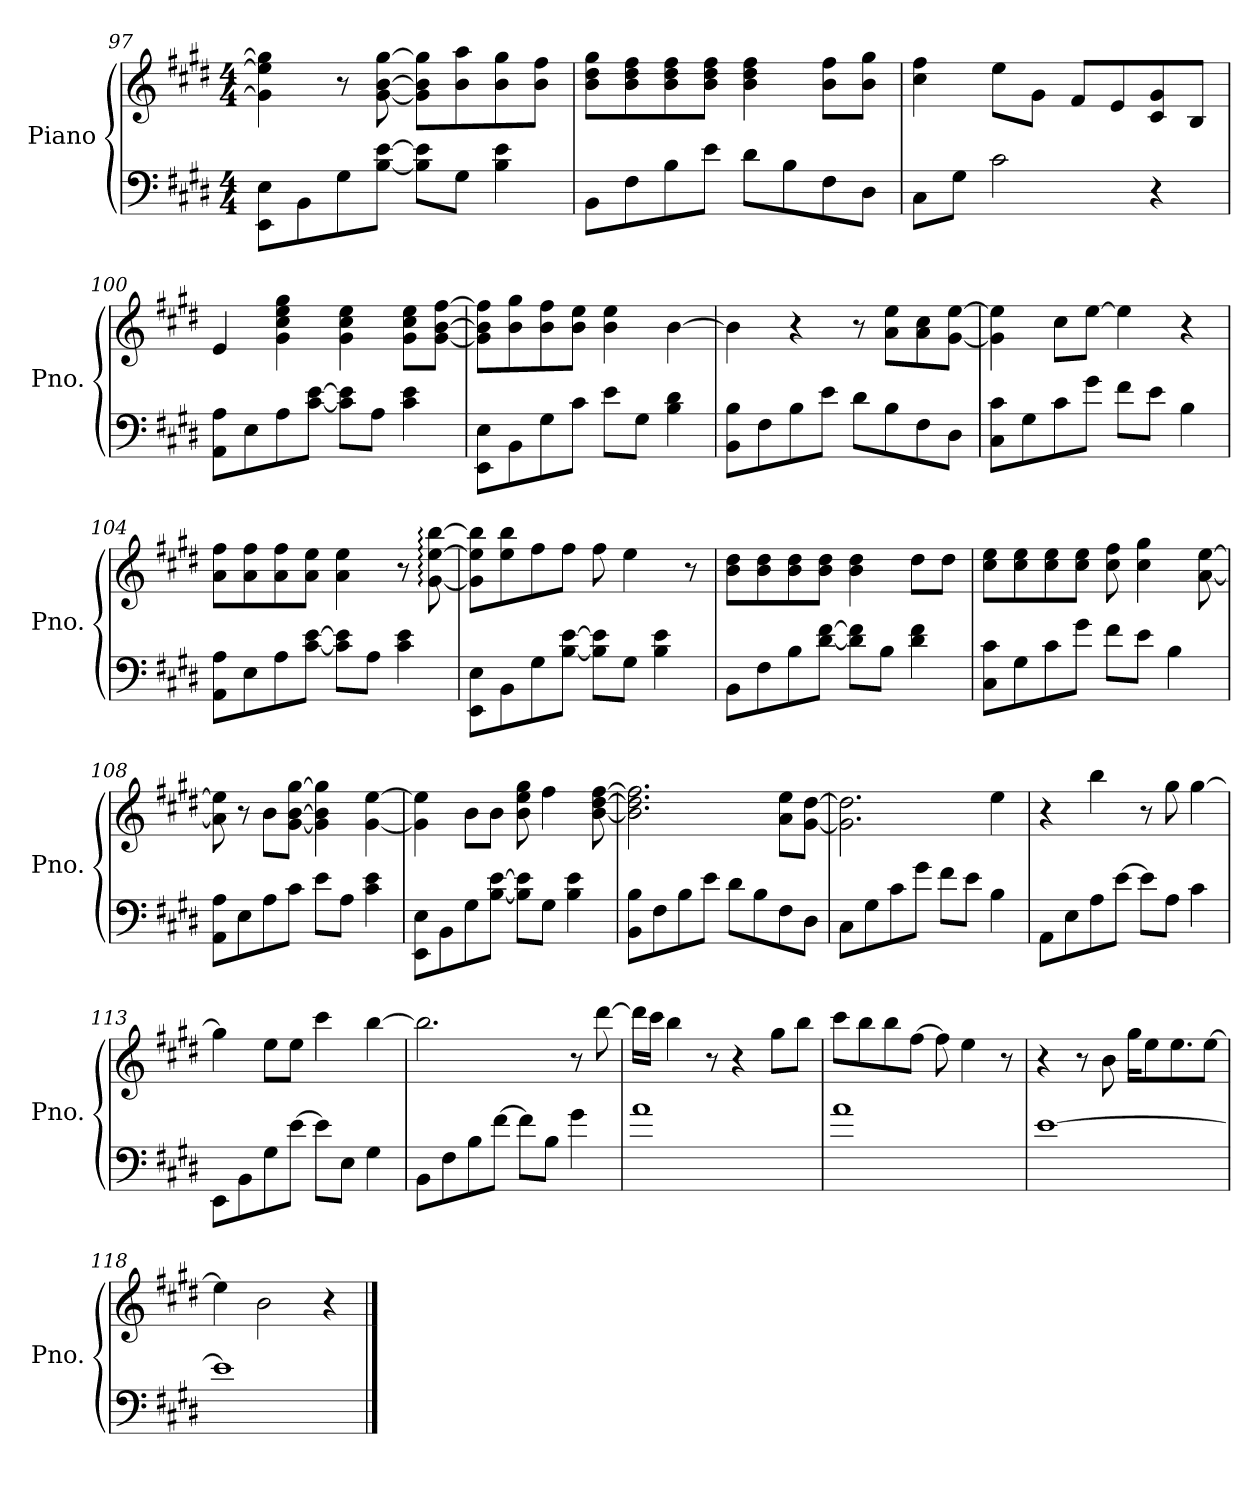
**kern	**kern
*part1	*part1
*staff2	*staff1
*I"Piano	*
*I'Pno.	*
*clefF4	*clefG2
*k[f#c#g#d#]	*k[f#c#g#d#]
*M4/4	*M4/4
=97	=97
8EE\ 8E\L	4g#\] 4ee\] 4gg#\]
8BB\	.
8G#\	8r
[8B\ [8e\J	[8g#\ [8b\ [8gg#\
8B\] 8e\]L	8g#\] 8b\] 8gg#\]L
8G#\J	8b\ 8aa\
4B\ 4e\	8b\ 8gg#\
.	8b\ 8ff#\J
=98	=98
8BB\L	8b\ 8dd#\ 8gg#\L
8F#\	8b\ 8dd#\ 8ff#\
8B\	8b\ 8dd#\ 8ff#\
8e\J	8b\ 8dd#\ 8ff#\J
8d#\L	4b\ 4dd#\ 4ff#\
8B\	.
8F#\	8b\ 8ff#\L
8D#\J	8b\ 8gg#\J
!!LO:LB:g=z
=99	=99
8C#\L	4cc#\ 4ff#\
8G#\J	.
2c#\	8ee\L
.	8g#\J
.	8f#/L
.	8e/
4r	8c#/ 8g#/
.	8B/J
=100	=100
8AA\ 8A\L	4e/
8E\	.
8A\	4g#\ 4cc#\ 4ee\ 4gg#\
[8c#\ [8e\J	.
8c#\] 8e\]L	4g#\ 4cc#\ 4ee\
8A\J	.
4c#\ 4e\	8g#\ 8cc#\ 8ee\L
.	[8g#\ [8b\ [8ff#\J
=101	=101
8EE\ 8E\L	8g#\] 8b\] 8ff#\]L
8BB\	8b\ 8gg#\
8G#\	8b\ 8ff#\
8c#\J	8b\ 8ee\J
8e\L	4b\ 4ee\
8G#\J	.
4B\ 4d#\	[4b\
=102	=102
8BB\ 8B\L	4b\]
8F#\	.
8B\	4r
8e\J	.
8d#\L	8r
8B\	8a\ 8ee\L
8F#\	8a\ 8cc#\
8D#\J	[8g#\ [8ee\J
!!LO:LB:g=z
=103	=103
8C#\ 8c#\L	4g#\] 4ee\]
8G#\	.
8c#\	8cc#\L
8g#\J	[8ee\J
8f#\L	4ee\]
8e\J	.
4B\	4r
=104	=104
8AA\ 8A\L	8a\ 8ff#\L
8E\	8a\ 8ff#\
8A\	8a\ 8ff#\
[8c#\ [8e\J	8a\ 8ee\J
8c#\] 8e\]L	4a\ 4ee\
8A\J	.
4c#\ 4e\	8r
.	[8g#\: [8ee\: [8bb\:
=105	=105
8EE\ 8E\L	8g#\] 8ee\] 8bb\]L
8BB\	8ee\ 8bb\
8G#\	8ff#\
[8B\ [8e\J	8ff#\J
8B\] 8e\]L	8ff#\
8G#\J	4ee\
4B\ 4e\	.
.	8r
=106	=106
8BB\L	8b\ 8dd#\L
8F#\	8b\ 8dd#\
8B\	8b\ 8dd#\
[8d#\ [8f#\J	8b\ 8dd#\J
8d#\] 8f#\]L	4b\ 4dd#\
8B\J	.
4d#\ 4f#\	8dd#\L
.	8dd#\J
!!LO:LB:g=z
=107	=107
8C#\ 8c#\L	8cc#\ 8ee\L
8G#\	8cc#\ 8ee\
8c#\	8cc#\ 8ee\
8g#\J	8cc#\ 8ee\J
8f#\L	8cc#\ 8ff#\
8e\J	4cc#\ 4gg#\
4B\	.
.	[8a\ [8ee\
=108	=108
8AA\ 8A\L	8a\] 8ee\]
8E\	8r
8A\	8b\L
8c#\J	[8g#\ [8b\ [8gg#\J
8e\L	4g#\] 4b\] 4gg#\]
8A\J	.
4c#\ 4e\	[4g#\ [4ee\
=109	=109
8EE\ 8E\L	4g#\] 4ee\]
8BB\	.
8G#\	8b\L
[8B\ [8e\J	8b\J
8B\] 8e\]L	8b\ 8ee\ 8gg#\
8G#\J	4ff#\
4B\ 4e\	.
.	[8b\ [8dd#\ [8ff#\
=110	=110
8BB\ 8B\L	2.b\] 2.dd#\] 2.ff#\]
8F#\	.
8B\	.
8e\J	.
8d#\L	.
8B\	.
8F#\	8a\ 8ee\L
8D#\J	[8g#\ [8dd#\J
!!LO:PB:g=z
=111	=111
8C#\L	2.g#\] 2.dd#\]
8G#\	.
8c#\	.
8g#\J	.
8f#\L	.
8e\J	.
4B\	4ee\
=112	=112
8AA\L	4r
8E\	.
8A\	4bb\
[8e\J	.
8e\L]	8r
8A\J	8gg#\
4c#\	[4gg#\
=113	=113
8EE\L	4gg#\]
8BB\	.
8G#\	8ee\L
[8e\J	8ee\J
8e\L]	4ccc#\
8E\J	.
4G#\	[4bb\
=114	=114
8BB\L	2.bb\]
8F#\	.
8B\	.
[8f#\J	.
8f#\L]	.
8B\J	.
4g#\	8r
.	[8ddd#\
=115	=115
1a	16ddd#\LL]
.	16ccc#\JJ
*	*MM80
.	4bb\
.	8r
.	4r
.	8gg#\L
.	8bb\J
!!LO:LB:g=z
=116	=116
1a	8ccc#\L
.	8bb\
.	8bb\
.	[8ff#\J
.	8ff#\]
.	4ee\
.	8r
=117	=117
[1e	4r
.	8r
.	8b\
.	16gg#\KL
.	8ee\
.	8.ee\
.	[8ee\J
=118	=118
1e]	4ee\]
.	2b\
.	4r
==	==
*-	*-
